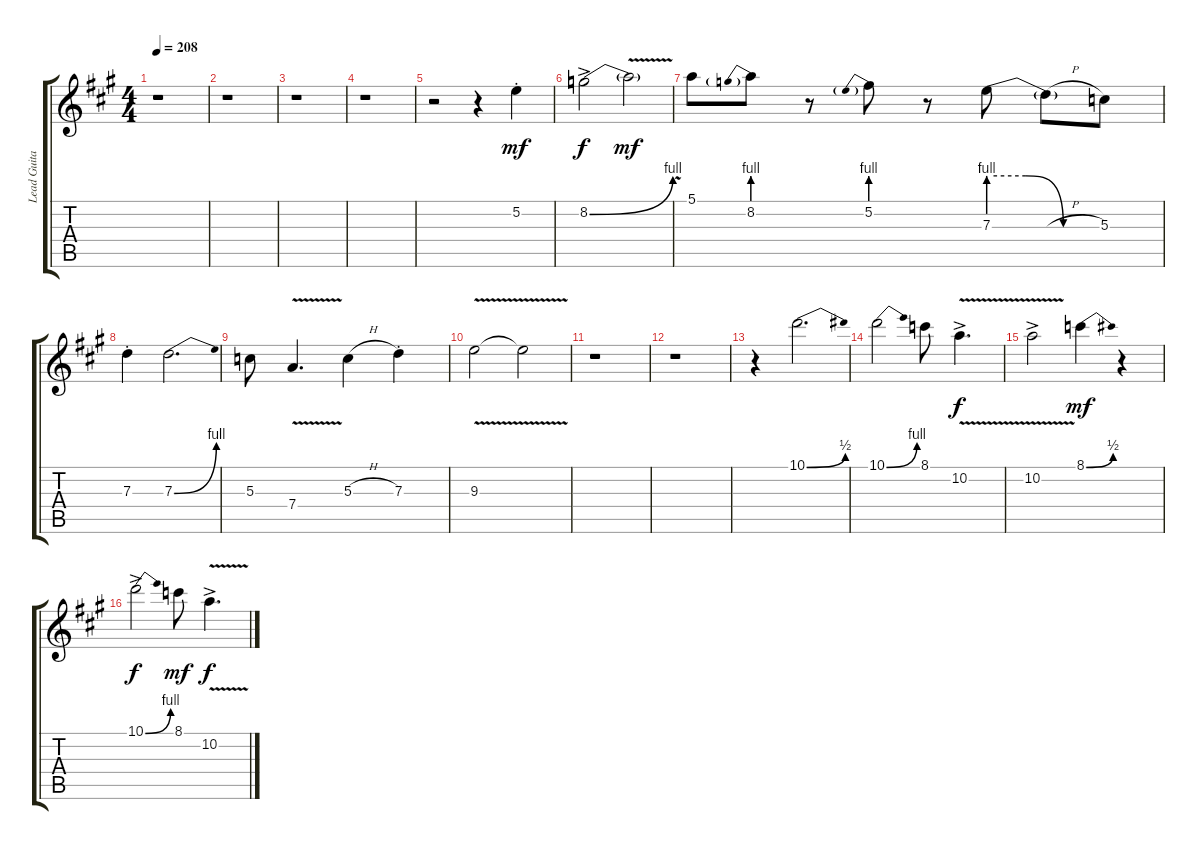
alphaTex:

\track ("Lead Guitar 2 (Dickey)" "Lead Guita") {instrument overdrivenguitar}
\staff {score tabs}
\tuning (E4 B3 G3 D3 A2 E2) {hide}
\ts (4 4)
\tempo 208
\clef g2
\ks a
r.1{dy mf} |
r.1 |
r.1 |
r.1 |
r.2 r.4 5.2{st}.4 |
8.2{be (bend 0 0 60 4) ac}.2{dy f} 8.2{v t}.2{dy mf} |
5.1.8 8.2{be (prebend 0 4 60 4)}.8 r.8 5.2{be (prebend 0 4 60 4)}.8 r.8 7.3{be (custom 0 4 20 4 40 0 60 0)}.8 7.3{h t}.8 5.3.8 |
7.3{st}.4 7.3{be (bend 0 0 60 4)}.2{d} |
5.3.8 7.4{v}.4{d} 5.3{h}.4 7.3{st}.4 |
9.3{v}.2 9.3{v t}.2 |
r.1 |
r.1 |
r.4 10.1{be (bend 0 0 60 2)}.2{d} |
10.1{be (bend 0 0 60 4)}.2 8.1.8 10.2{v ac}.4{d dy f} |
10.2{v ac}.2 8.1{be (bend 0 0 60 2)}.4{dy mf} r.4 |
10.1{be (bend 0 0 60 4) ac}.2{dy f} 8.1.8{dy mf} 10.2{v ac}.4{d dy f}
